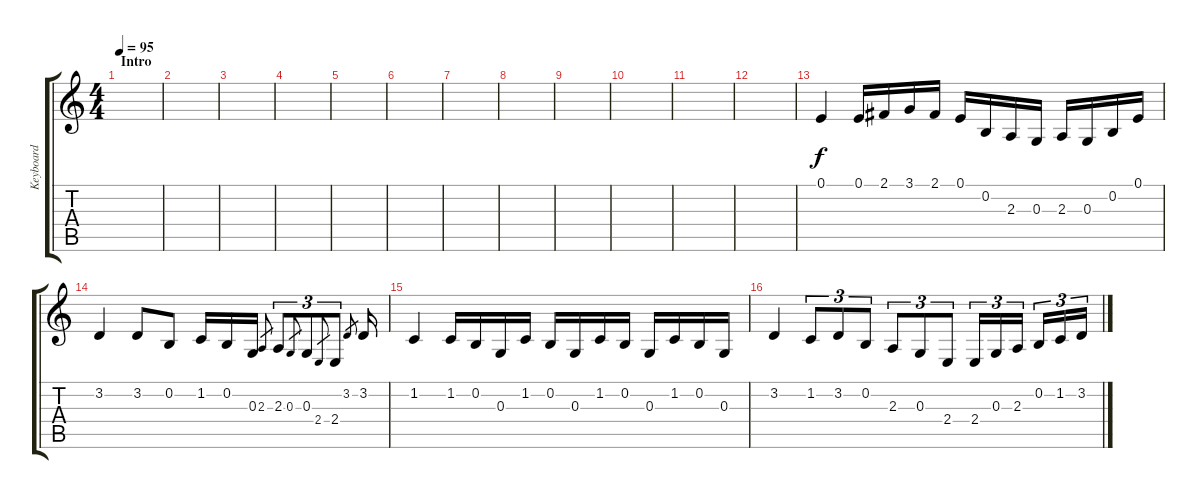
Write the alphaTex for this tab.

\track ("Keyboard" "Keyboard") {instrument acousticgrandpiano}
\staff {score tabs}
\tuning (E4 B3 G3 D3 A2 E2) {hide}
\ts (4 4)
\section ("" "Intro")
\tempo 95
\clef g2
\ks c
|
|
|
|
|
|
|
|
|
|
|
|
0.1.4 0.1.16 2.1.16 3.1.16 2.1.16 0.1.16 0.2.16 2.3.16 0.3.16 2.3.16 0.3.16 0.2.16 0.1.16 |
3.2.4 3.2.8 0.2.8 1.2.16 0.2.16 0.3.16 2.3.8{gr} 2.3.8{tu (3 2)} 0.3.8{gr} 0.3.8{tu (3 2)} 2.4.8{gr} 2.4.8{tu (3 2)} 3.2.8{gr} 3.2.16 |
1.2.4 1.2.16 0.2.16 0.3.16 1.2.16 0.2.16 0.3.16 1.2.16 0.2.16 0.3.16 1.2.16 0.2.16 0.3.16 |
3.2.4 1.2.8{tu (3 2)} 3.2.8{tu (3 2)} 0.2.8{tu (3 2)} 2.3.8{tu (3 2)} 0.3.8{tu (3 2)} 2.4.8{tu (3 2)} 2.4.16{tu (3 2)} 0.3.16{tu (3 2)} 2.3.16{tu (3 2)} 0.2.16{tu (3 2)} 1.2.16{tu (3 2)} 3.2.16{tu (3 2)}
